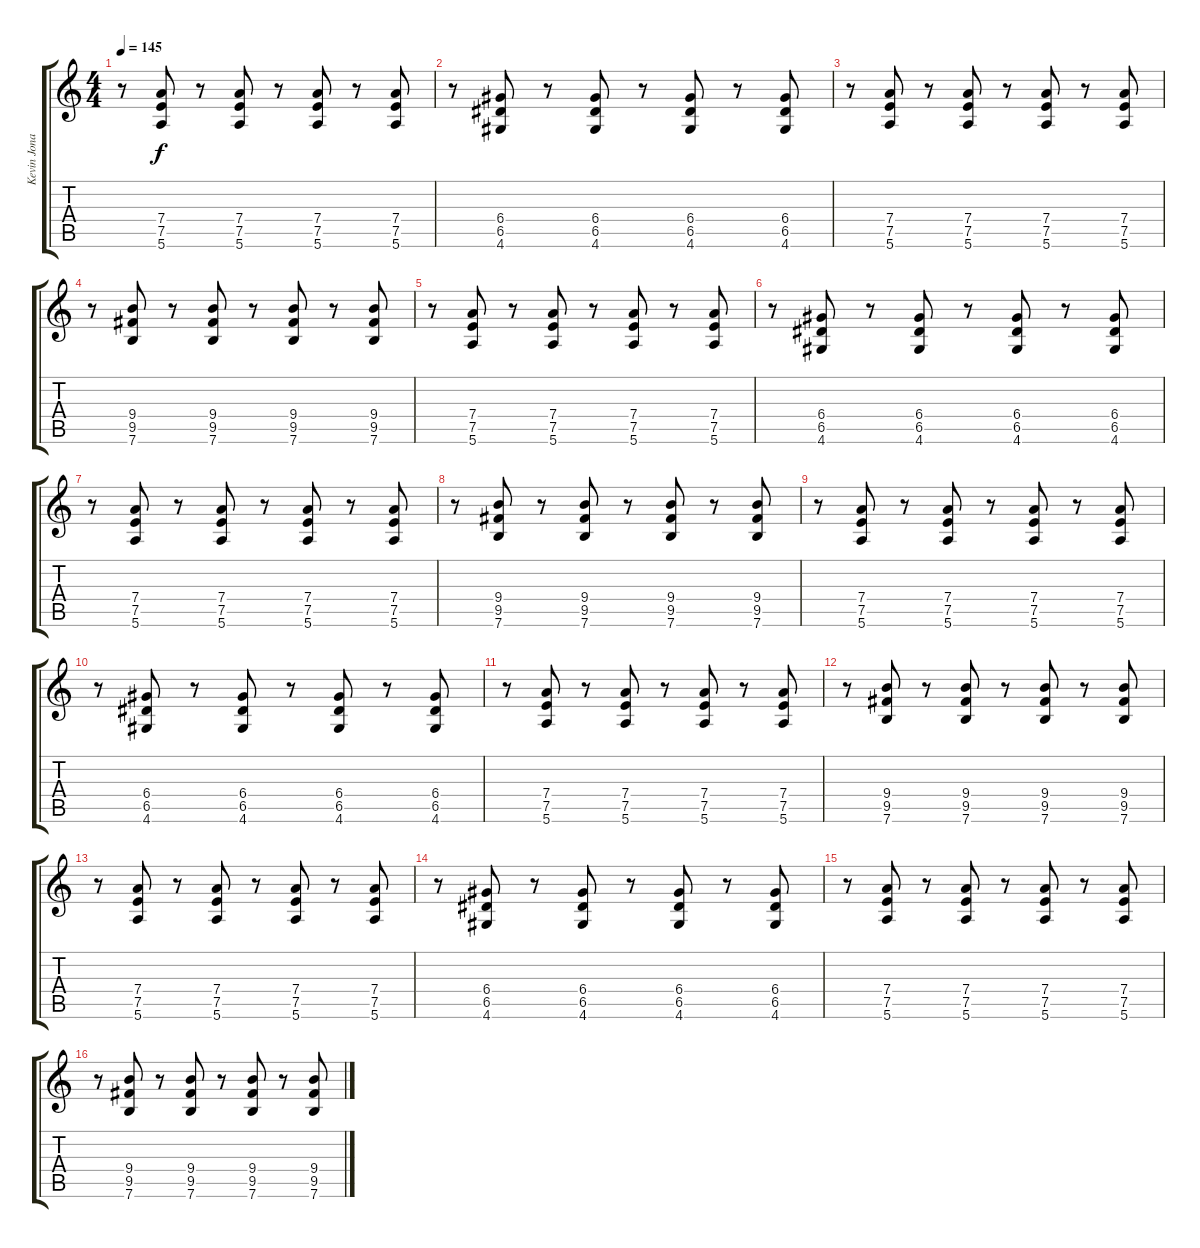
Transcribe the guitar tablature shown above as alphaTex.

\track ("Kevin Jonas" "Kevin Jona") {instrument distortionguitar}
\staff {score tabs}
\tuning (E4 B3 G3 D3 A2 E2) {hide}
\ts (4 4)
\tempo 145
\clef g2
\ks c
r.8{dy f} (7.4 7.5 5.6).8 r.8 (7.4 7.5 5.6).8 r.8 (7.4 7.5 5.6).8 r.8 (7.4 7.5 5.6).8 |
r.8 (6.4 6.5 4.6).8 r.8 (6.4 6.5 4.6).8 r.8 (6.4 6.5 4.6).8 r.8 (6.4 6.5 4.6).8 |
r.8 (7.4 7.5 5.6).8 r.8 (7.4 7.5 5.6).8 r.8 (7.4 7.5 5.6).8 r.8 (7.4 7.5 5.6).8 |
r.8 (9.4 9.5 7.6).8 r.8 (9.4 9.5 7.6).8 r.8 (9.4 9.5 7.6).8 r.8 (9.4 9.5 7.6).8 |
r.8 (7.4 7.5 5.6).8 r.8 (7.4 7.5 5.6).8 r.8 (7.4 7.5 5.6).8 r.8 (7.4 7.5 5.6).8 |
r.8 (6.4 6.5 4.6).8 r.8 (6.4 6.5 4.6).8 r.8 (6.4 6.5 4.6).8 r.8 (6.4 6.5 4.6).8 |
r.8 (7.4 7.5 5.6).8 r.8 (7.4 7.5 5.6).8 r.8 (7.4 7.5 5.6).8 r.8 (7.4 7.5 5.6).8 |
r.8 (9.4 9.5 7.6).8 r.8 (9.4 9.5 7.6).8 r.8 (9.4 9.5 7.6).8 r.8 (9.4 9.5 7.6).8 |
r.8 (7.4 7.5 5.6).8 r.8 (7.4 7.5 5.6).8 r.8 (7.4 7.5 5.6).8 r.8 (7.4 7.5 5.6).8 |
r.8 (6.4 6.5 4.6).8 r.8 (6.4 6.5 4.6).8 r.8 (6.4 6.5 4.6).8 r.8 (6.4 6.5 4.6).8 |
r.8 (7.4 7.5 5.6).8 r.8 (7.4 7.5 5.6).8 r.8 (7.4 7.5 5.6).8 r.8 (7.4 7.5 5.6).8 |
r.8 (9.4 9.5 7.6).8 r.8 (9.4 9.5 7.6).8 r.8 (9.4 9.5 7.6).8 r.8 (9.4 9.5 7.6).8 |
r.8 (7.4 7.5 5.6).8 r.8 (7.4 7.5 5.6).8 r.8 (7.4 7.5 5.6).8 r.8 (7.4 7.5 5.6).8 |
r.8 (6.4 6.5 4.6).8 r.8 (6.4 6.5 4.6).8 r.8 (6.4 6.5 4.6).8 r.8 (6.4 6.5 4.6).8 |
r.8 (7.4 7.5 5.6).8 r.8 (7.4 7.5 5.6).8 r.8 (7.4 7.5 5.6).8 r.8 (7.4 7.5 5.6).8 |
r.8 (9.4 9.5 7.6).8 r.8 (9.4 9.5 7.6).8 r.8 (9.4 9.5 7.6).8 r.8 (9.4 9.5 7.6).8
